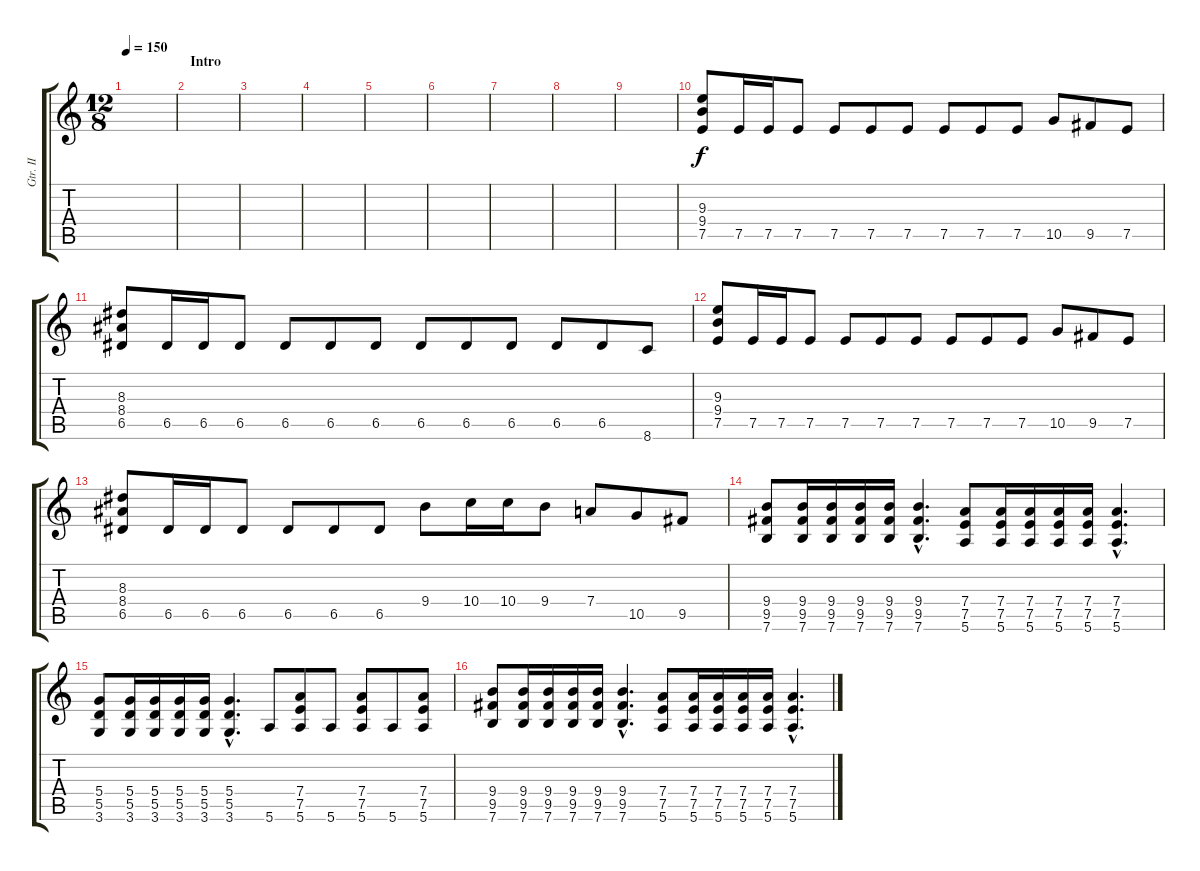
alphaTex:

\track ("Gtr. II" "Gtr. II") {instrument distortionguitar}
\staff {score tabs}
\tuning (E4 B3 G3 D3 A2 E2) {hide}
\ts (12 8)
\tempo 150
\clef g2
\ks c
|
\section ("" "Intro")
|
|
|
|
|
|
|
|
(9.3 9.4 7.5).8 7.5.16 7.5.16 7.5.8 7.5.8 7.5.8 7.5.8 7.5.8 7.5.8 7.5.8 10.5.8 9.5.8 7.5.8 |
(8.3 8.4 6.5).8 6.5.16 6.5.16 6.5.8 6.5.8 6.5.8 6.5.8 6.5.8 6.5.8 6.5.8 6.5.8 6.5.8 8.6.8 |
(9.3 9.4 7.5).8 7.5.16 7.5.16 7.5.8 7.5.8 7.5.8 7.5.8 7.5.8 7.5.8 7.5.8 10.5.8 9.5.8 7.5.8 |
(8.3 8.4 6.5).8 6.5.16 6.5.16 6.5.8 6.5.8 6.5.8 6.5.8 9.4.8 10.4.16 10.4.16 9.4.8 7.4.8 10.5.8 9.5.8 |
(9.4 9.5 7.6).8 (9.4 9.5 7.6).16 (9.4 9.5 7.6).16 (9.4 9.5 7.6).16 (9.4 9.5 7.6).16 (9.4{hac} 9.5{hac} 7.6{hac}).4{d} (7.4 7.5 5.6).8 (7.4 7.5 5.6).16 (7.4 7.5 5.6).16 (7.4 7.5 5.6).16 (7.4 7.5 5.6).16 (7.4{hac} 7.5{hac} 5.6{hac}).4{d} |
(5.4 5.5 3.6).8 (5.4 5.5 3.6).16 (5.4 5.5 3.6).16 (5.4 5.5 3.6).16 (5.4 5.5 3.6).16 (5.4{hac} 5.5{hac} 3.6{hac}).4{d} 5.6.8 (7.4 7.5 5.6).8 5.6.8 (7.4 7.5 5.6).8 5.6.8 (7.4 7.5 5.6).8 |
(9.4 9.5 7.6).8 (9.4 9.5 7.6).16 (9.4 9.5 7.6).16 (9.4 9.5 7.6).16 (9.4 9.5 7.6).16 (9.4{hac} 9.5{hac} 7.6{hac}).4{d} (7.4 7.5 5.6).8 (7.4 7.5 5.6).16 (7.4 7.5 5.6).16 (7.4 7.5 5.6).16 (7.4 7.5 5.6).16 (7.4{hac} 7.5{hac} 5.6{hac}).4{d}
